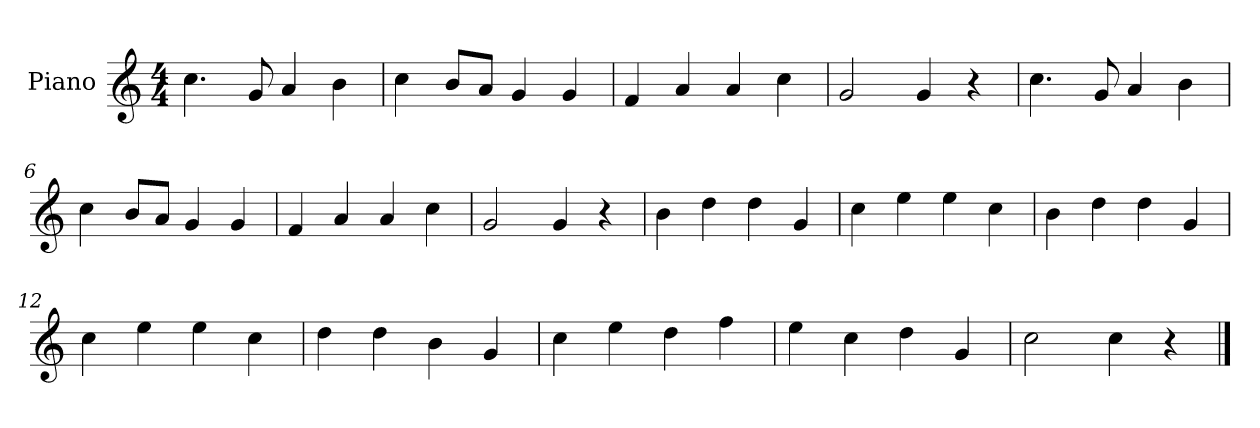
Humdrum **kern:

**kern
*part1
*staff1
*I"Piano
*I'P-no
*clefG2
*k[]
*M4/4
*MM90
=1
4.cc\
8g/
4a/
4b\
=2
4cc\
8b/L
8a/J
4g/
4g/
=3
4f/
4a/
4a/
4cc\
=4
2g/
4g/
4r
=5
4.cc\
8g/
4a/
4b\
=6
4cc\
8b/L
8a/J
4g/
4g/
=7
4f/
4a/
4a/
4cc\
=8
2g/
4g/
4r
!!LO:LB:g=z
=9
4b\
4dd\
4dd\
4g/
=10
4cc\
4ee\
4ee\
4cc\
=11
4b\
4dd\
4dd\
4g/
=12
4cc\
4ee\
4ee\
4cc\
=13
4dd\
4dd\
4b\
4g/
=14
4cc\
4ee\
4dd\
4ff\
=15
4ee\
4cc\
4dd\
4g/
=16
2cc\
4cc\
4r
==
*-
